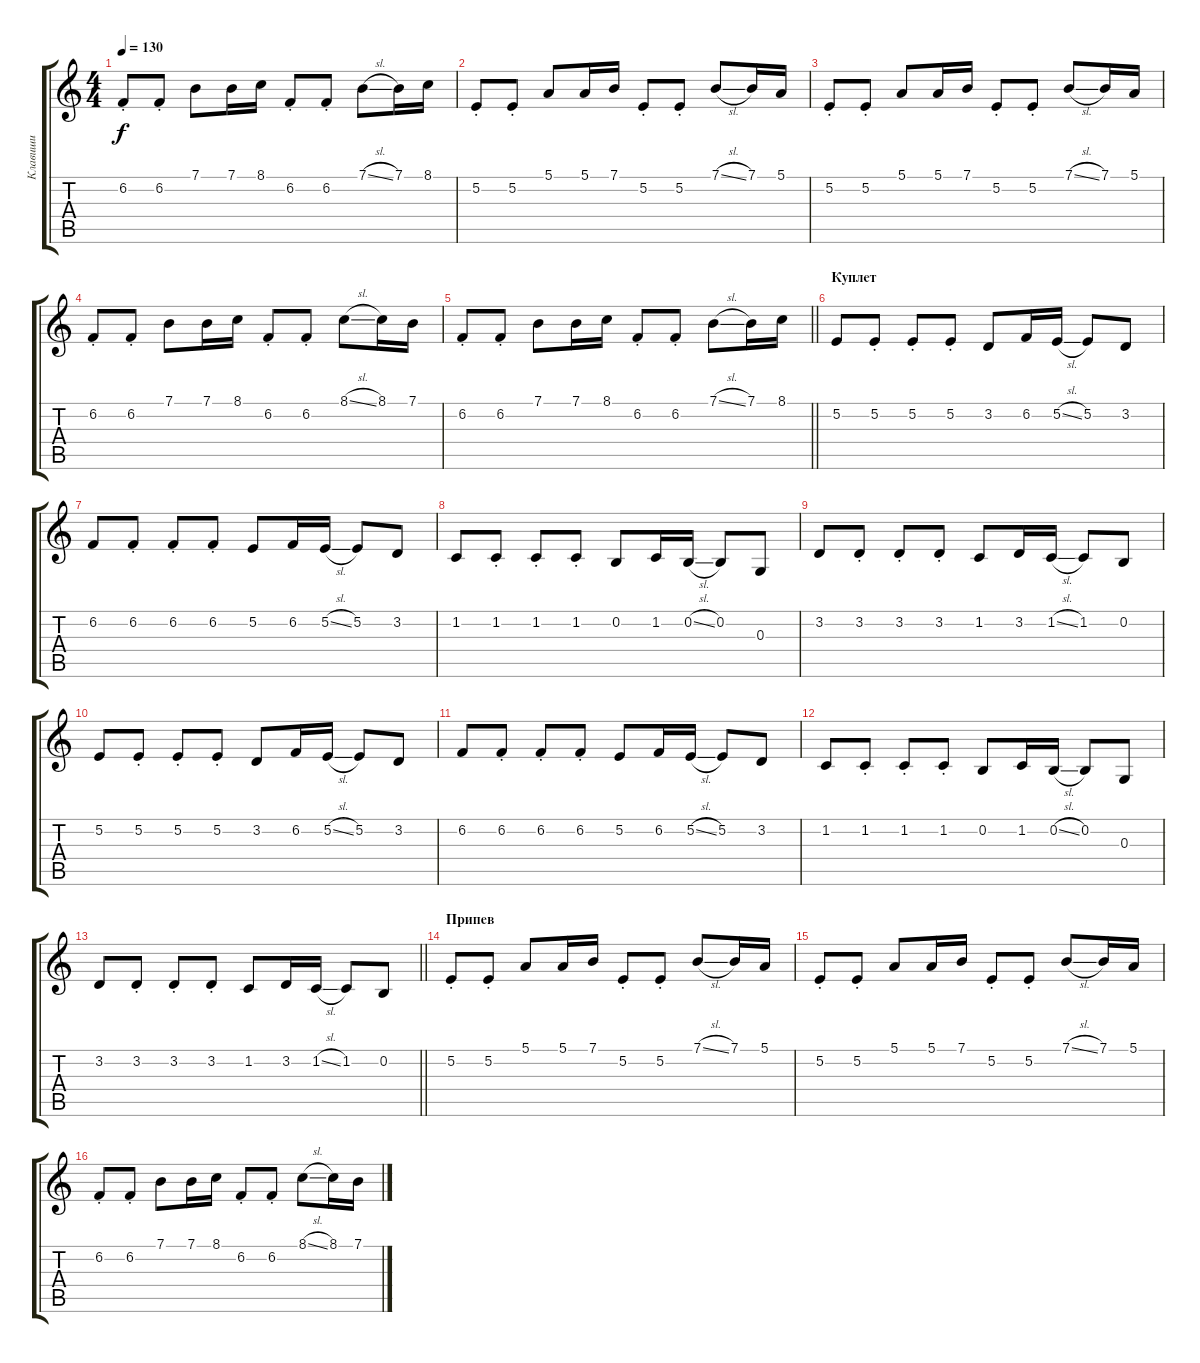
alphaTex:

\track ("Клавиши" "Клавиши") {instrument lead1square}
\staff {score tabs}
\tuning (E4 B3 G3 D3 A2 E2) {hide}
\ts (4 4)
\tempo 130
\clef g2
\ks c
6.2{st}.8{dy f} 6.2{st}.8 7.1.8 7.1.16 8.1.16 6.2{st}.8 6.2{st}.8 7.1{sl}.8 7.1.16 8.1.16 |
5.2{st}.8 5.2{st}.8 5.1.8 5.1.16 7.1.16 5.2{st}.8 5.2{st}.8 7.1{sl}.8 7.1.16 5.1.16 |
5.2{st}.8 5.2{st}.8 5.1.8 5.1.16 7.1.16 5.2{st}.8 5.2{st}.8 7.1{sl}.8 7.1.16 5.1.16 |
6.2{st}.8 6.2{st}.8 7.1.8 7.1.16 8.1.16 6.2{st}.8 6.2{st}.8 8.1{sl}.8 8.1.16 7.1.16 |
\barLineRight lightlight
6.2{st}.8 6.2{st}.8 7.1.8 7.1.16 8.1.16 6.2{st}.8 6.2{st}.8 7.1{sl}.8 7.1.16 8.1.16 |
\section ("" "Куплет")
5.2.8 5.2{st}.8 5.2{st}.8 5.2{st}.8 3.2.8 6.2.16 5.2{sl}.16 5.2.8 3.2.8 |
6.2.8 6.2{st}.8 6.2{st}.8 6.2{st}.8 5.2.8 6.2.16 5.2{sl}.16 5.2.8 3.2.8 |
1.2.8 1.2{st}.8 1.2{st}.8 1.2{st}.8 0.2.8 1.2.16 0.2{sl}.16 0.2.8 0.3.8 |
3.2.8 3.2{st}.8 3.2{st}.8 3.2{st}.8 1.2.8 3.2.16 1.2{sl}.16 1.2.8 0.2.8 |
5.2.8 5.2{st}.8 5.2{st}.8 5.2{st}.8 3.2.8 6.2.16 5.2{sl}.16 5.2.8 3.2.8 |
6.2.8 6.2{st}.8 6.2{st}.8 6.2{st}.8 5.2.8 6.2.16 5.2{sl}.16 5.2.8 3.2.8 |
1.2.8 1.2{st}.8 1.2{st}.8 1.2{st}.8 0.2.8 1.2.16 0.2{sl}.16 0.2.8 0.3.8 |
\barLineRight lightlight
3.2.8 3.2{st}.8 3.2{st}.8 3.2{st}.8 1.2.8 3.2.16 1.2{sl}.16 1.2.8 0.2.8 |
\section ("" "Припев")
5.2{st}.8 5.2{st}.8 5.1.8 5.1.16 7.1.16 5.2{st}.8 5.2{st}.8 7.1{sl}.8 7.1.16 5.1.16 |
5.2{st}.8 5.2{st}.8 5.1.8 5.1.16 7.1.16 5.2{st}.8 5.2{st}.8 7.1{sl}.8 7.1.16 5.1.16 |
6.2{st}.8 6.2{st}.8 7.1.8 7.1.16 8.1.16 6.2{st}.8 6.2{st}.8 8.1{sl}.8 8.1.16 7.1.16
